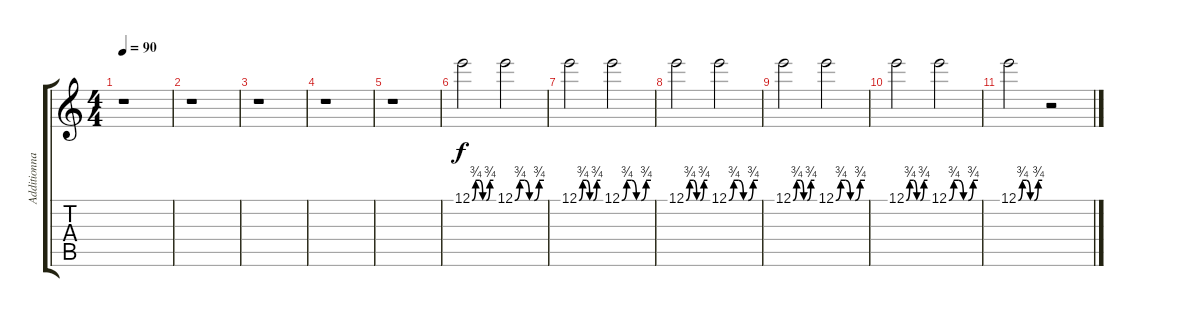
\track ("Additionnal Guitar" "Additionna") {instrument distortionguitar}
\staff {score tabs}
\tuning (E4 B3 G3 D3 A2 D2) {hide}
\ts (4 4)
\tempo 90
\clef g2
\ks c
r.1{dy f} |
r.1 |
r.1 |
r.1 |
r.1 |
12.1{be (custom 0 0 10 3 20 3 30 0 40 0 50 3 60 3)}.2{volume 10} 12.1{be (custom 0 0 10 3 20 3 30 0 40 0 50 3 60 3)}.2 |
12.1{be (custom 0 0 10 3 20 3 30 0 40 0 50 3 60 3)}.2 12.1{be (custom 0 0 10 3 20 3 30 0 40 0 50 3 60 3)}.2 |
12.1{be (custom 0 0 10 3 20 3 30 0 40 0 50 3 60 3)}.2 12.1{be (custom 0 0 10 3 20 3 30 0 40 0 50 3 60 3)}.2 |
12.1{be (custom 0 0 10 3 20 3 30 0 40 0 50 3 60 3)}.2 12.1{be (custom 0 0 10 3 20 3 30 0 40 0 50 3 60 3)}.2 |
12.1{be (custom 0 0 10 3 20 3 30 0 40 0 50 3 60 3)}.2 12.1{be (custom 0 0 10 3 20 3 30 0 40 0 50 3 60 3)}.2 |
12.1{be (custom 0 0 10 3 20 3 30 0 40 0 50 3 60 3)}.2 r.2
